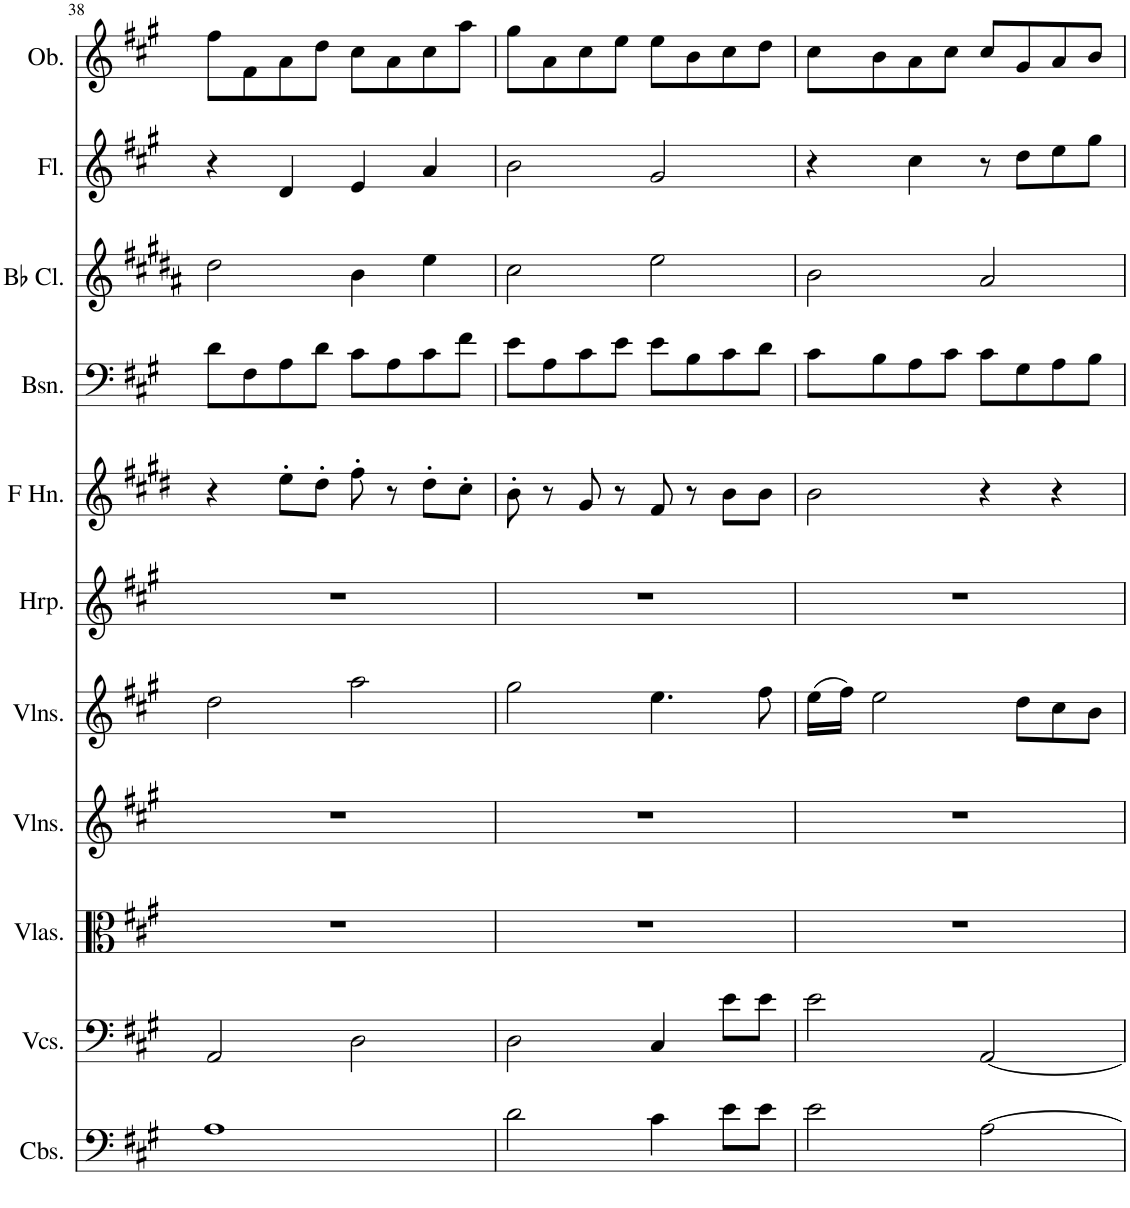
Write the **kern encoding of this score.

**kern	**kern	**kern	**kern	**kern	**kern	**kern	**kern	**kern	**kern	**kern
*part11	*part10	*part9	*part8	*part7	*part6	*part5	*part4	*part3	*part2	*part1
*staff11	*staff10	*staff9	*staff8	*staff7	*staff6	*staff5	*staff4	*staff3	*staff2	*staff1
*I"Contrabasses	*I"Violoncellos	*I"Violas	*I"Violins	*I"Violins	*I"Harp	*I"Horn in F	*I"Bassoon	*I"Bb Clarinet	*I"Flute	*I"Oboe
*I'Cbs.	*I'Vcs.	*I'Vlas.	*I'Vlns.	*I'Vlns.	*I'Hrp.	*	*I'Bsn.	*I'Bb Cl.	*I'Fl.	*I'Ob.
!!LO:PB:g=z
*clefF4	*clefF4	*clefC3	*clefG2	*clefG2	*clefG2	*clefG2	*clefF4	*clefG2	*clefG2	*clefG2
*Trd7c12	*	*	*	*	*	*Trd4c7	*	*Trd1c2	*	*
*k[f#c#g#]	*k[f#c#g#]	*k[f#c#g#]	*k[f#c#g#]	*k[f#c#g#]	*k[f#c#g#]	*k[f#c#g#d#]	*k[f#c#g#]	*k[f#c#g#d#a#]	*k[f#c#g#]	*k[f#c#g#]
*M4/4	*M4/4	*M4/4	*M4/4	*M4/4	*M4/4	*M4/4	*M4/4	*M4/4	*M4/4	*M4/4
=38	=38	=38	=38	=38	=38	=38	=38	=38	=38	=38
1A	2AA/	1r	1r	2dd\	1r	4r	8d\L	2dd#\	4r	8ff#\L
.	.	.	.	.	.	.	8F#\	.	.	8f#\
.	.	.	.	.	.	8ee'\L	8A\	.	4d/	8a\
.	.	.	.	.	.	8dd#'\J	8d\J	.	.	8dd\J
.	2D\	.	.	2aa\	.	8ff#'\	8c#\L	4b\	4e/	8cc#\L
.	.	.	.	.	.	8r	8A\	.	.	8a\
.	.	.	.	.	.	8dd#'\L	8c#\	4ee\	4a/	8cc#\
.	.	.	.	.	.	8cc#'\J	8f#\J	.	.	8aa\J
=39	=39	=39	=39	=39	=39	=39	=39	=39	=39	=39
2d\	2D\	1r	1r	2gg#\	1r	8b'\	8e\L	2cc#\	2b\	8gg#\L
.	.	.	.	.	.	8r	8A\	.	.	8a\
.	.	.	.	.	.	8g#/	8c#\	.	.	8cc#\
.	.	.	.	.	.	8r	8e\J	.	.	8ee\J
4c#\	4C#/	.	.	4.ee\	.	8f#/	8e\L	2ee\	2g#/	8ee\L
.	.	.	.	.	.	8r	8B\	.	.	8b\
8e\L	8e\L	.	.	.	.	8b\L	8c#\	.	.	8cc#\
8e\J	8e\J	.	.	8ff#\	.	8b\J	8d\J	.	.	8dd\J
=40	=40	=40	=40	=40	=40	=40	=40	=40	=40	=40
2e\	2e\	1r	1r	(16ee\LL	1r	2b\	8c#\L	2b\	4r	8cc#\L
.	.	.	.	16ff#\JJ)	.	.	.	.	.	.
.	.	.	.	2ee\	.	.	8B\	.	.	8b\
.	.	.	.	.	.	.	8A\	.	4cc#\	8a\
.	.	.	.	.	.	.	8c#\J	.	.	8cc#\J
[2A\	[2AA/	.	.	.	.	4r	8c#\L	2a#/	8r	8cc#/L
.	.	.	.	8dd\L	.	.	8G#\	.	8dd\L	8g#/
.	.	.	.	8cc#\	.	4r	8A\	.	8ee\	8a/
.	.	.	.	8b\J	.	.	8B\J	.	8gg#\J	8b/J
=	=	=	=	=	=	=	=	=	=	=
*-	*-	*-	*-	*-	*-	*-	*-	*-	*-	*-
